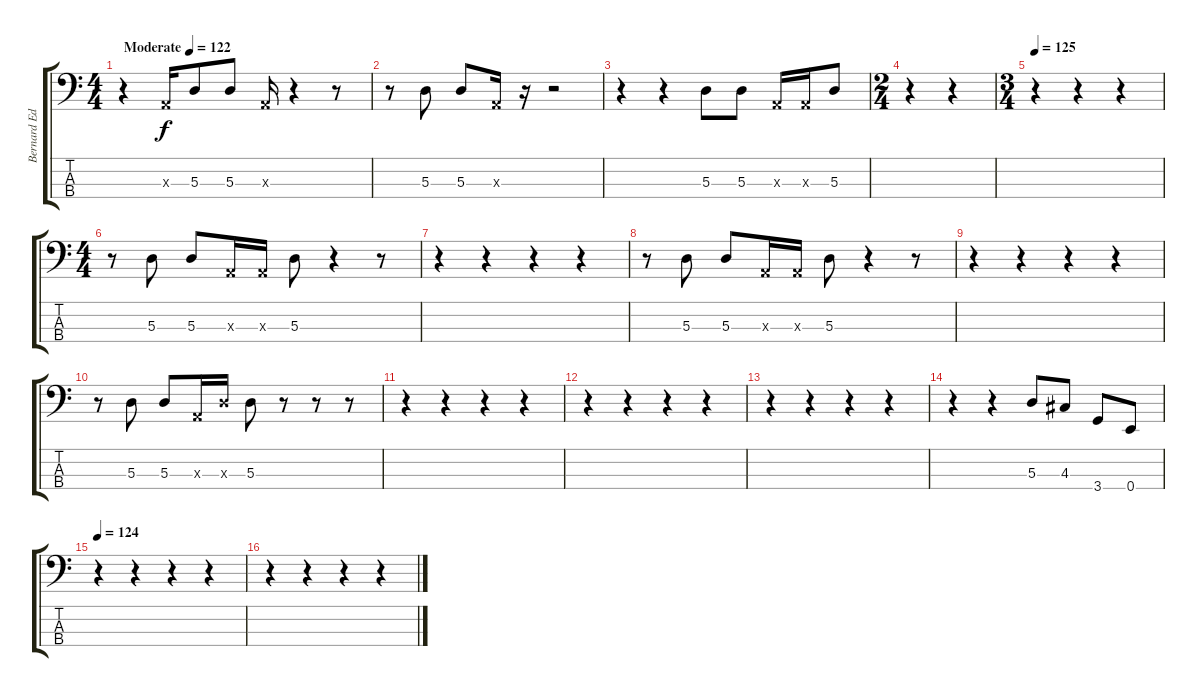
\track ("Bernard Edwards" "Bernard Ed") {instrument slapbass1}
\staff {score tabs}
\tuning (G2 D2 A1 E1) {hide}
\ts (4 4)
\tempo (122 "Moderate")
\clef f4
\ks c
r.4{dy f instrument slapbass1} 0.3{x}.16 5.3.8 5.3.8 0.3{x}.16 r.4 r.8 |
r.8 5.3.8 5.3.8 0.3{x}.16 r.16 r.2 |
r.4 r.4 5.3.8 5.3.8 0.3{x}.16 0.3{x}.16 5.3.8 |
\ts (2 4)
r.4 r.4 |
\ts (3 4)
\tempo 125
r.4 r.4 r.4 |
\ts (4 4)
r.8 5.3.8 5.3.8 0.3{x}.16 0.3{x}.16 5.3.8 r.4 r.8 |
r.4 r.4 r.4 r.4 |
r.8 5.3.8 5.3.8 0.3{x}.16 0.3{x}.16 5.3.8 r.4 r.8 |
r.4 r.4 r.4 r.4 |
r.8 5.3.8 5.3.8 0.3{x}.16 5.3{x}.16 5.3.8 r.8 r.8 r.8 |
r.4 r.4 r.4 r.4 |
r.4 r.4 r.4 r.4 |
r.4 r.4 r.4 r.4 |
r.4 r.4 5.3.8 4.3.8 3.4.8 0.4.8 |
\tempo 124
r.4 r.4 r.4 r.4 |
r.4 r.4 r.4 r.4
